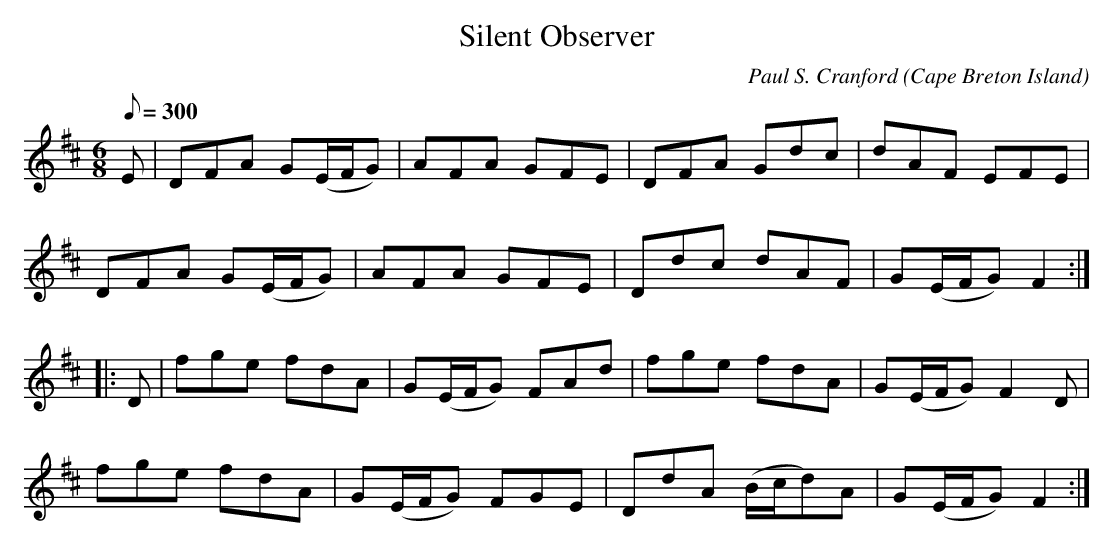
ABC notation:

X:1
T:Silent Observer
C:Paul S. Cranford
O:Cape Breton Island
L:1/8
Q:300
M:6/8
K:D
E|DFA G(E/F/G)|AFA GFE|DFA Gdc|dAF EFE|
DFA G(E/F/G)|AFA GFE|Ddc dAF|G(E/F/G) F2:|
|:D|fge fdA|G(E/F/G) FAd|fge fdA|G(E/F/G) F2 D|
fge fdA|G(E/F/G) FGE|DdA (B/c/d)A|G(E/F/G) F2:|
